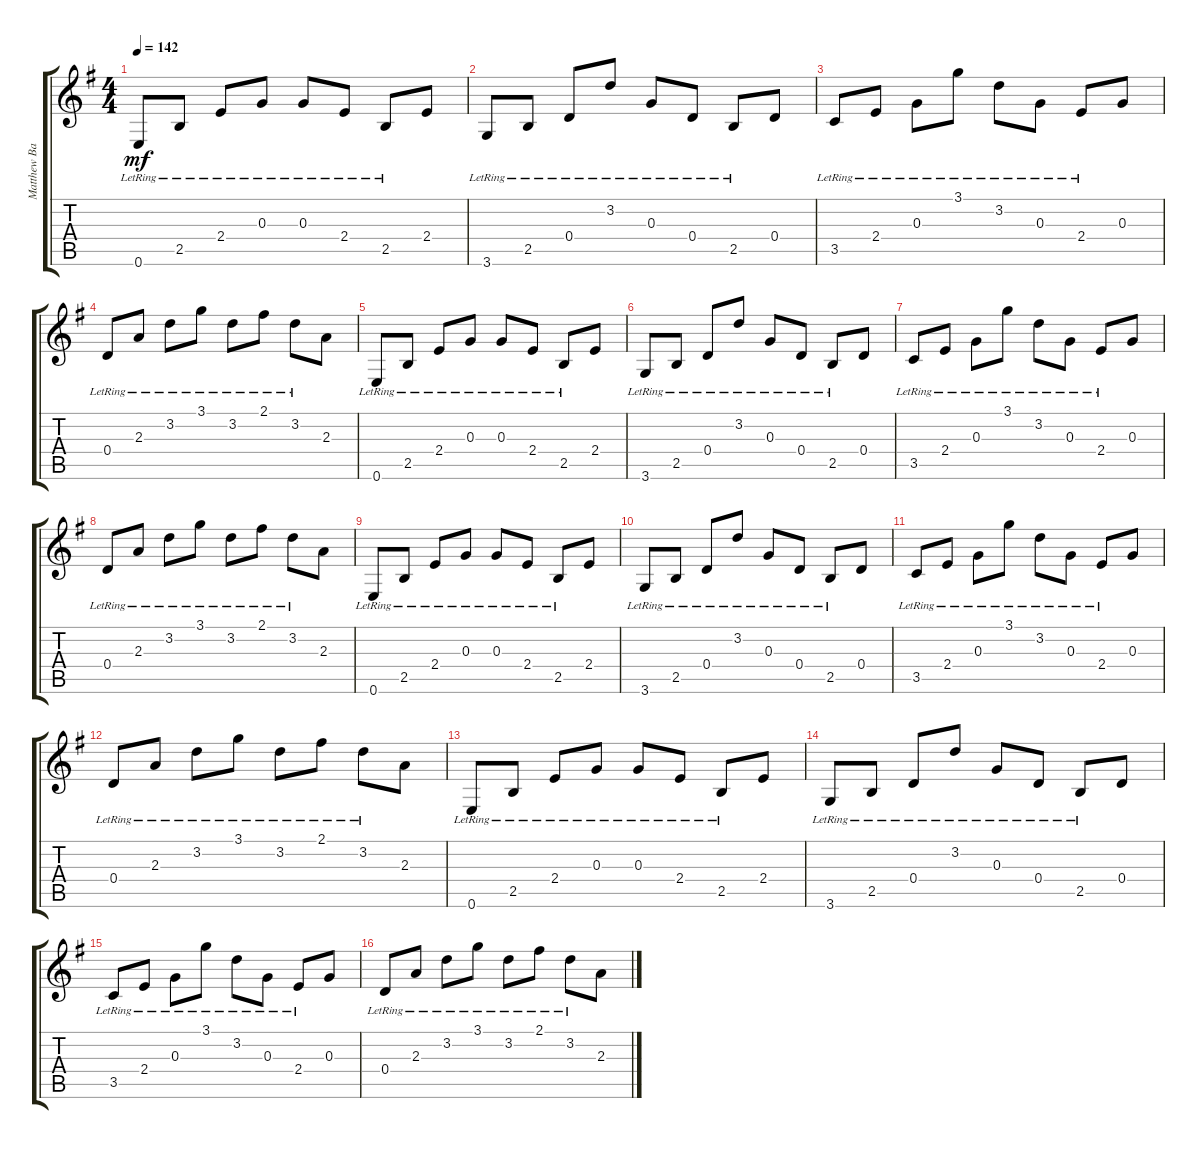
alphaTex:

\track ("Matthew Bachand" "Matthew Ba") {instrument acousticguitarnylon}
\staff {score tabs}
\tuning (E4 B3 G3 D3 A2 E2) {hide}
\ts (4 4)
\tempo 142
\clef g2
\ks g
0.6{lr}.8{dy mf} 2.5{lr}.8 2.4{lr}.8 0.3{lr}.8 0.3{lr}.8 2.4{lr}.8 2.5{lr}.8 2.4.8 |
3.6{lr}.8 2.5{lr}.8 0.4{lr}.8 3.2{lr}.8 0.3{lr}.8 0.4{lr}.8 2.5{lr}.8 0.4.8 |
3.5{lr}.8 2.4{lr}.8 0.3{lr}.8 3.1{lr}.8 3.2{lr}.8 0.3{lr}.8 2.4{lr}.8 0.3.8 |
0.4{lr}.8 2.3{lr}.8 3.2{lr}.8 3.1{lr}.8 3.2{lr}.8 2.1{lr}.8 3.2{lr}.8 2.3.8 |
0.6{lr}.8 2.5{lr}.8 2.4{lr}.8 0.3{lr}.8 0.3{lr}.8 2.4{lr}.8 2.5{lr}.8 2.4.8 |
3.6{lr}.8 2.5{lr}.8 0.4{lr}.8 3.2{lr}.8 0.3{lr}.8 0.4{lr}.8 2.5{lr}.8 0.4.8 |
3.5{lr}.8 2.4{lr}.8 0.3{lr}.8 3.1{lr}.8 3.2{lr}.8 0.3{lr}.8 2.4{lr}.8 0.3.8 |
0.4{lr}.8 2.3{lr}.8 3.2{lr}.8 3.1{lr}.8 3.2{lr}.8 2.1{lr}.8 3.2{lr}.8 2.3.8 |
0.6{lr}.8 2.5{lr}.8 2.4{lr}.8 0.3{lr}.8 0.3{lr}.8 2.4{lr}.8 2.5{lr}.8 2.4.8 |
3.6{lr}.8 2.5{lr}.8 0.4{lr}.8 3.2{lr}.8 0.3{lr}.8 0.4{lr}.8 2.5{lr}.8 0.4.8 |
3.5{lr}.8 2.4{lr}.8 0.3{lr}.8 3.1{lr}.8 3.2{lr}.8 0.3{lr}.8 2.4{lr}.8 0.3.8 |
0.4{lr}.8 2.3{lr}.8 3.2{lr}.8 3.1{lr}.8 3.2{lr}.8 2.1{lr}.8 3.2{lr}.8 2.3.8 |
0.6{lr}.8 2.5{lr}.8 2.4{lr}.8 0.3{lr}.8 0.3{lr}.8 2.4{lr}.8 2.5{lr}.8 2.4.8 |
3.6{lr}.8 2.5{lr}.8 0.4{lr}.8 3.2{lr}.8 0.3{lr}.8 0.4{lr}.8 2.5{lr}.8 0.4.8 |
3.5{lr}.8 2.4{lr}.8 0.3{lr}.8 3.1{lr}.8 3.2{lr}.8 0.3{lr}.8 2.4{lr}.8 0.3.8 |
0.4{lr}.8 2.3{lr}.8 3.2{lr}.8 3.1{lr}.8 3.2{lr}.8 2.1{lr}.8 3.2{lr}.8 2.3.8
